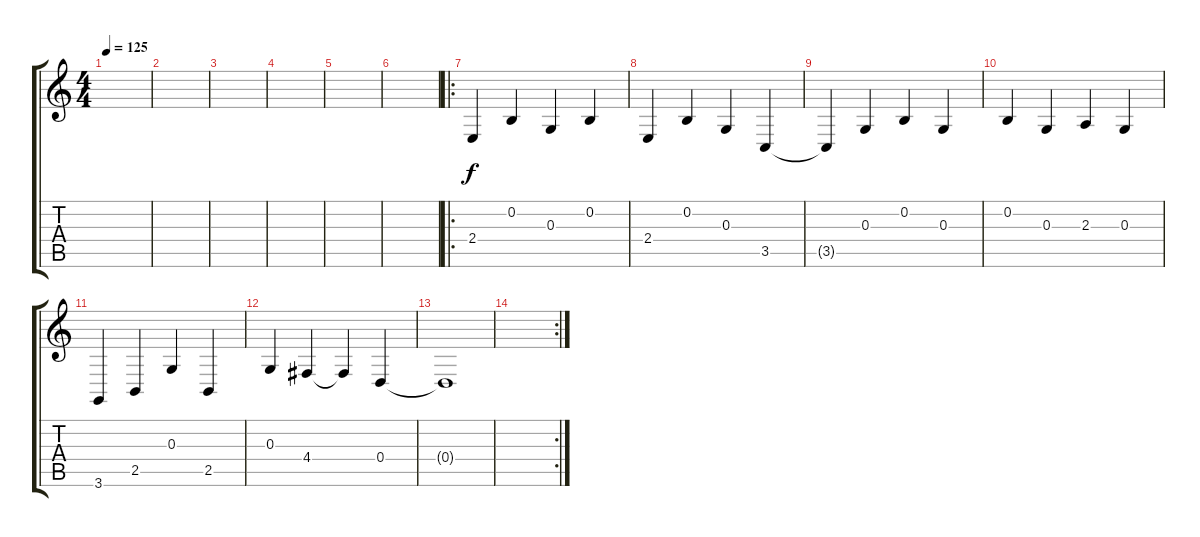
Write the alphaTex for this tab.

\track "" {instrument vibraphone}
\staff {score tabs}
\tuning (E4 B3 G3 D3 A2 E2) {hide}
\ts (4 4)
\tempo 125
\clef g2
\ks c
|
|
|
|
|
|
\ro
2.4.4 0.2.4 0.3.4 0.2.4 |
2.4.4 0.2.4 0.3.4 3.5.4 |
3.5{t}.4 0.3.4 0.2.4 0.3.4 |
0.2.4 0.3.4 2.3.4 0.3.4 |
3.6.4 2.5.4 0.3.4 2.5.4 |
0.3.4 4.4.4 4.4{t}.4 0.4.4 |
0.4{t}.1 |
\rc 2
